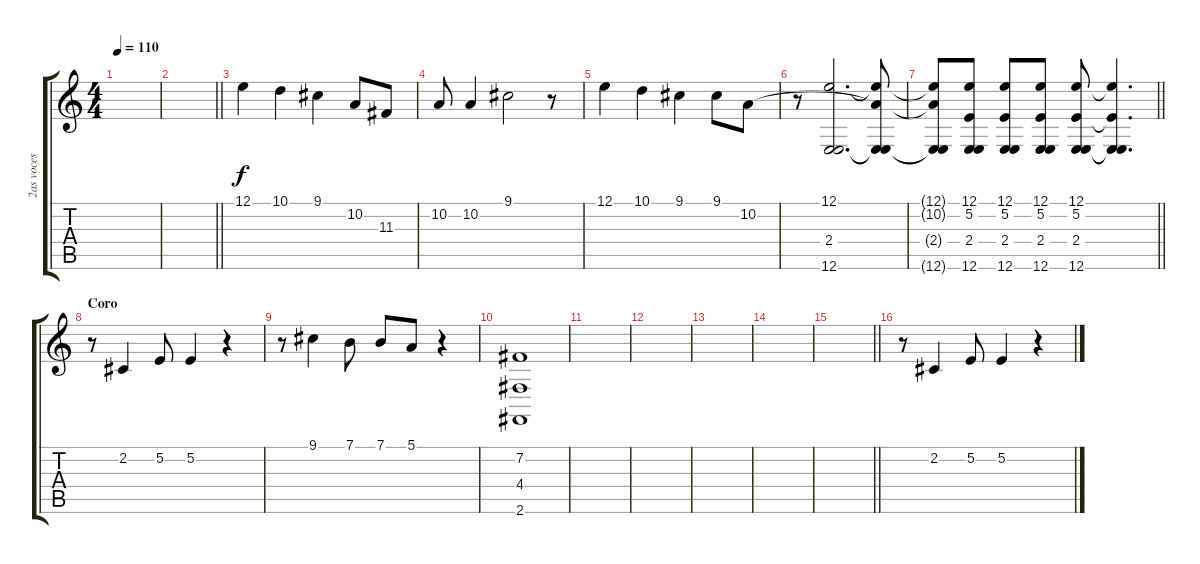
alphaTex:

\track ("2as voces" "2as voces") {instrument cello}
\staff {score tabs}
\tuning (E4 B3 G3 D3 A2 E2) {hide}
\ts (4 4)
\tempo 110
\clef g2
\ks c
|
\barLineRight lightlight
|
12.1.4 10.1.4 9.1.4 10.2.8 11.3.8 |
10.2.8 10.2.4 9.1.2 r.8 |
12.1.4 10.1.4 9.1.4 9.1.8 10.2.8 |
r.8 (12.1 2.4 12.6).2{d} (12.1{t} 10.2{t} 2.4{t} 12.6{t}).8 |
\barLineRight lightlight
(12.1{t} 10.2{t} 2.4{t} 12.6{t}).8 (12.1 5.2 2.4 12.6).8 (12.1 5.2 2.4 12.6).8 (12.1 5.2 2.4 12.6).8 (12.1 5.2 2.4 12.6).8 (12.1{t} 5.2{t} 2.4{t} 12.6{t}).4{d} |
\section ("" "Coro")
r.8 2.2.4 5.2.8 5.2.4 r.4 |
r.8 9.1.4 7.1.8 7.1.8 5.1.8 r.4 |
(7.2 4.4 2.6).1 |
|
|
|
|
\barLineRight lightlight
|
\section ("" "")
r.8 2.2.4 5.2.8 5.2.4 r.4
